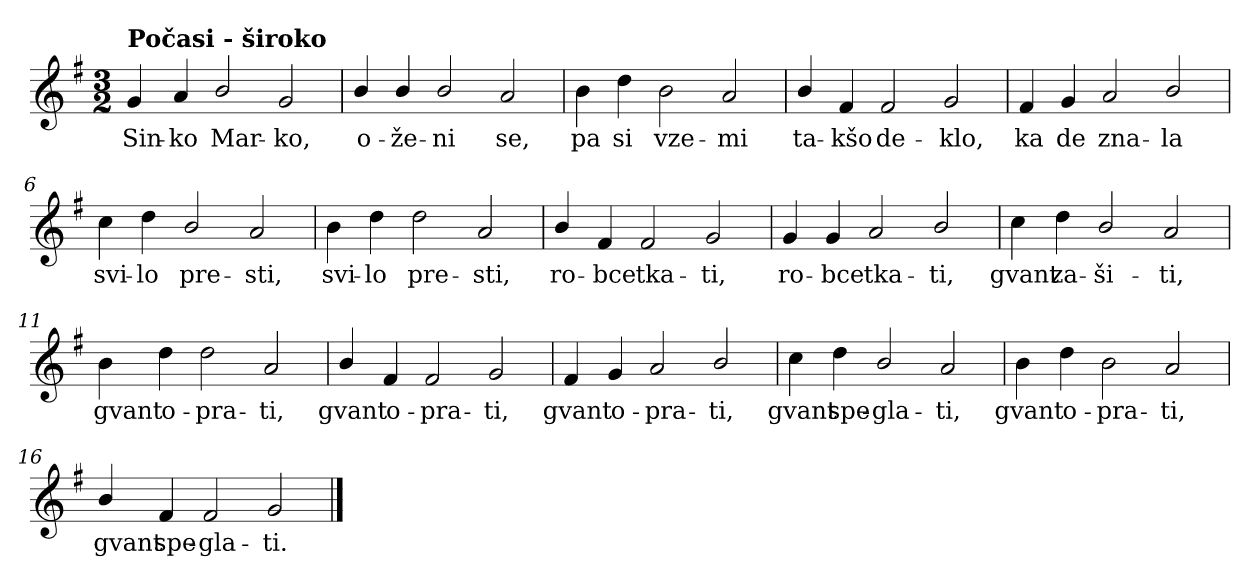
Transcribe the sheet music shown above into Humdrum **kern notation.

**kern	**text
*part1	*part1
*staff1	*staff1
*clefG2	*
*k[f#]	*
*G:	*
*M3/2	*
=1	=1
!LO:TX:a:B:t=Počasi - široko	!
!	!LO:LY:b
4g/	Sin-
!	!LO:LY:b
4a/	-ko
!	!LO:LY:b
2b/	Mar-
!	!LO:LY:b
2g/	-ko,
=2	=2
!	!LO:LY:b
4b/	o-
!	!LO:LY:b
4b/	-že-
!	!LO:LY:b
2b/	-ni
!	!LO:LY:b
2a/	se,
=3	=3
!	!LO:LY:b
4b\	pa
!	!LO:LY:b
4dd\	si
!	!LO:LY:b
2b\	vze-
!	!LO:LY:b
2a/	-mi
=4	=4
!	!LO:LY:b
4b/	ta-
!	!LO:LY:b
4f#/	-kšo
!	!LO:LY:b
2f#/	de-
!	!LO:LY:b
2g/	-klo,
!!LO:LB:g=z
=5	=5
!	!LO:LY:b
4f#/	ka
!	!LO:LY:b
4g/	de
!	!LO:LY:b
2a/	zna-
!	!LO:LY:b
2b/	-la
=6	=6
!	!LO:LY:b
4cc\	svi-
!	!LO:LY:b
4dd\	-lo
!	!LO:LY:b
2b/	pre-
!	!LO:LY:b
2a/	-sti,
=7	=7
!	!LO:LY:b
4b\	svi-
!	!LO:LY:b
4dd\	-lo
!	!LO:LY:b
2dd\	pre-
!	!LO:LY:b
2a/	-sti,
=8	=8
!	!LO:LY:b
4b/	ro-
!	!LO:LY:b
4f#/	-bce
!	!LO:LY:b
2f#/	tka-
!	!LO:LY:b
2g/	-ti,
!!LO:LB:g=z
=9	=9
!	!LO:LY:b
4g/	ro-
!	!LO:LY:b
4g/	-bce
!	!LO:LY:b
2a/	tka-
!	!LO:LY:b
2b/	-ti,
=10	=10
!	!LO:LY:b
4cc\	gvant
!	!LO:LY:b
4dd\	za-
!	!LO:LY:b
2b/	-ši-
!	!LO:LY:b
2a/	-ti,
=11	=11
!	!LO:LY:b
4b\	gvant
!	!LO:LY:b
4dd\	o-
!	!LO:LY:b
2dd\	-pra-
!	!LO:LY:b
2a/	-ti,
=12	=12
!	!LO:LY:b
4b/	gvant
!	!LO:LY:b
4f#/	o-
!	!LO:LY:b
2f#/	-pra-
!	!LO:LY:b
2g/	-ti,
!!LO:LB:g=z
=13	=13
!	!LO:LY:b
4f#/	gvant
!	!LO:LY:b
4g/	o-
!	!LO:LY:b
2a/	-pra-
!	!LO:LY:b
2b/	-ti,
=14	=14
!	!LO:LY:b
4cc\	gvant
!	!LO:LY:b
4dd\	spe-
!	!LO:LY:b
2b/	-gla-
!	!LO:LY:b
2a/	-ti,
=15	=15
!	!LO:LY:b
4b\	gvant
!	!LO:LY:b
4dd\	o-
!	!LO:LY:b
2b\	-pra-
!	!LO:LY:b
2a/	-ti,
=16	=16
!	!LO:LY:b
4b/	gvant
!	!LO:LY:b
4f#/	spe-
!	!LO:LY:b
2f#/	-gla-
!	!LO:LY:b
2g/	-ti.
==	==
*-	*-
